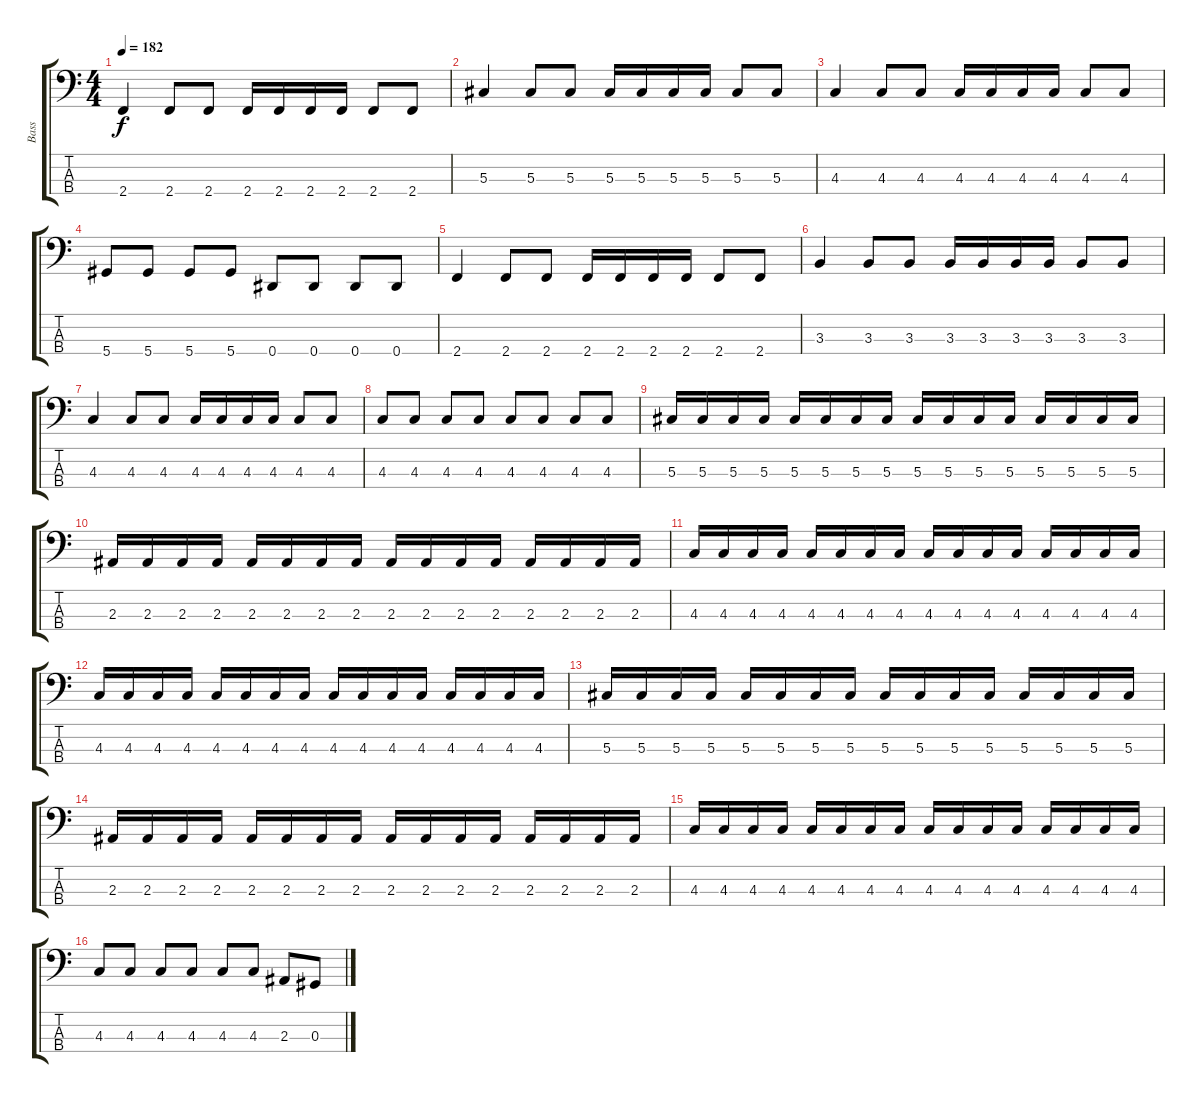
\track ("Bass" "Bass") {instrument electricbasspick}
\staff {score tabs}
\tuning (Gb2 Db2 Ab1 Eb1) {hide}
\ts (4 4)
\tempo 182
\clef f4
\ks c
2.4.4{dy f} 2.4.8 2.4.8 2.4.16 2.4.16 2.4.16 2.4.16 2.4.8 2.4.8 |
5.3.4 5.3.8 5.3.8 5.3.16 5.3.16 5.3.16 5.3.16 5.3.8 5.3.8 |
4.3.4 4.3.8 4.3.8 4.3.16 4.3.16 4.3.16 4.3.16 4.3.8 4.3.8 |
5.4.8 5.4.8 5.4.8 5.4.8 0.4.8 0.4.8 0.4.8 0.4.8 |
2.4.4 2.4.8 2.4.8 2.4.16 2.4.16 2.4.16 2.4.16 2.4.8 2.4.8 |
3.3.4 3.3.8 3.3.8 3.3.16 3.3.16 3.3.16 3.3.16 3.3.8 3.3.8 |
4.3.4 4.3.8 4.3.8 4.3.16 4.3.16 4.3.16 4.3.16 4.3.8 4.3.8 |
4.3.8 4.3.8 4.3.8 4.3.8 4.3.8 4.3.8 4.3.8 4.3.8 |
5.3.16 5.3.16 5.3.16 5.3.16 5.3.16 5.3.16 5.3.16 5.3.16 5.3.16 5.3.16 5.3.16 5.3.16 5.3.16 5.3.16 5.3.16 5.3.16 |
2.3.16 2.3.16 2.3.16 2.3.16 2.3.16 2.3.16 2.3.16 2.3.16 2.3.16 2.3.16 2.3.16 2.3.16 2.3.16 2.3.16 2.3.16 2.3.16 |
4.3.16 4.3.16 4.3.16 4.3.16 4.3.16 4.3.16 4.3.16 4.3.16 4.3.16 4.3.16 4.3.16 4.3.16 4.3.16 4.3.16 4.3.16 4.3.16 |
4.3.16 4.3.16 4.3.16 4.3.16 4.3.16 4.3.16 4.3.16 4.3.16 4.3.16 4.3.16 4.3.16 4.3.16 4.3.16 4.3.16 4.3.16 4.3.16 |
5.3.16 5.3.16 5.3.16 5.3.16 5.3.16 5.3.16 5.3.16 5.3.16 5.3.16 5.3.16 5.3.16 5.3.16 5.3.16 5.3.16 5.3.16 5.3.16 |
2.3.16 2.3.16 2.3.16 2.3.16 2.3.16 2.3.16 2.3.16 2.3.16 2.3.16 2.3.16 2.3.16 2.3.16 2.3.16 2.3.16 2.3.16 2.3.16 |
4.3.16 4.3.16 4.3.16 4.3.16 4.3.16 4.3.16 4.3.16 4.3.16 4.3.16 4.3.16 4.3.16 4.3.16 4.3.16 4.3.16 4.3.16 4.3.16 |
4.3.8 4.3.8 4.3.8 4.3.8 4.3.8 4.3.8 2.3.8 0.3.8
